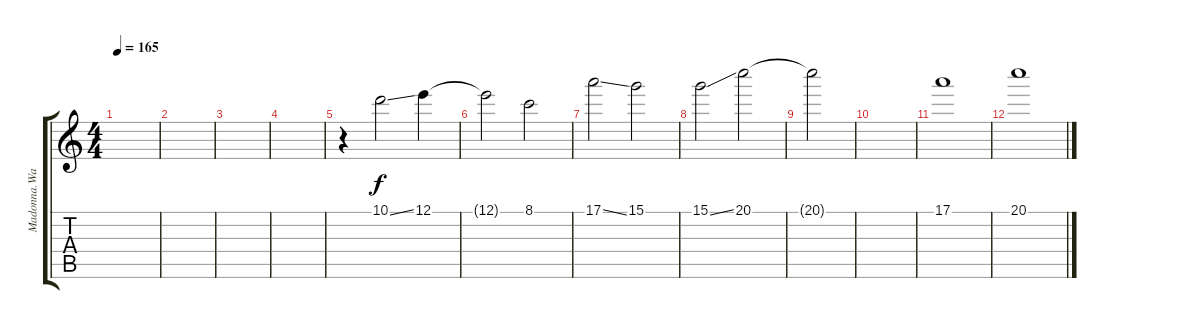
\track ("Madonna.Wayne.Gacy" "Madonna.Wa") {instrument distortionguitar}
\staff {score tabs}
\tuning (E4 B3 G3 D3 A2 D2) {hide}
\ts (4 4)
\tempo 165
\clef g2
\ks c
|
|
|
|
r.4 10.1{ss}.2 12.1.4 |
12.1{t}.2 8.1.2 |
17.1{ss}.2 15.1.2 |
15.1{ss}.2 20.1.2 |
20.1{t}.2 |
|
17.1.1 |
20.1.1
